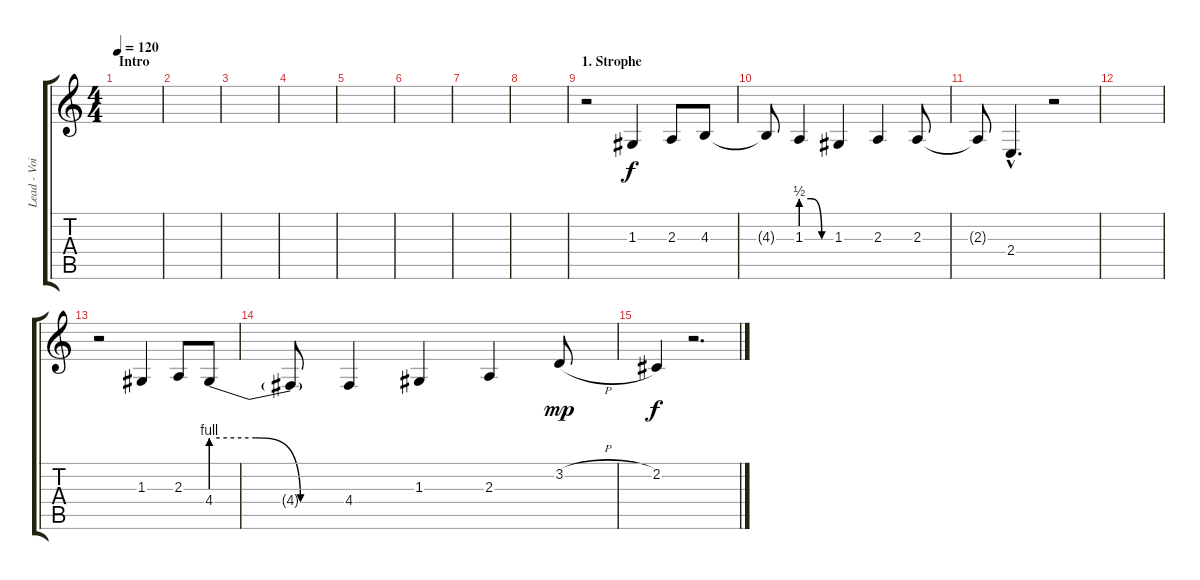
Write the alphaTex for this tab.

\track ("Lead - Voice  D" "Lead - Voi") {instrument bassoon}
\staff {score tabs}
\tuning (E4 B3 G3 D3 A2 E2) {hide}
\ts (4 4)
\section ("" "Intro")
\tempo 120
\clef g2
\ks c
|
|
|
|
|
|
|
|
\section ("" "1. Strophe")
r.2 1.3.4 2.3.8 4.3.8 |
4.3{t}.8 1.3{be (custom 0 2 20 2 42 0 49 0 60 0)}.4 1.3.4 2.3.4 2.3.8 |
2.3{t}.8 2.4{hac}.4{d} r.2 |
|
r.2 1.3.4 2.3.8 4.4{be (custom 0 4 20 4 40 0 60 0)}.8 |
4.4{t}.8 4.4.4 1.3.4 2.3.4 3.2{h}.8{dy mp} |
2.2.4{dy f} r.2{d}
